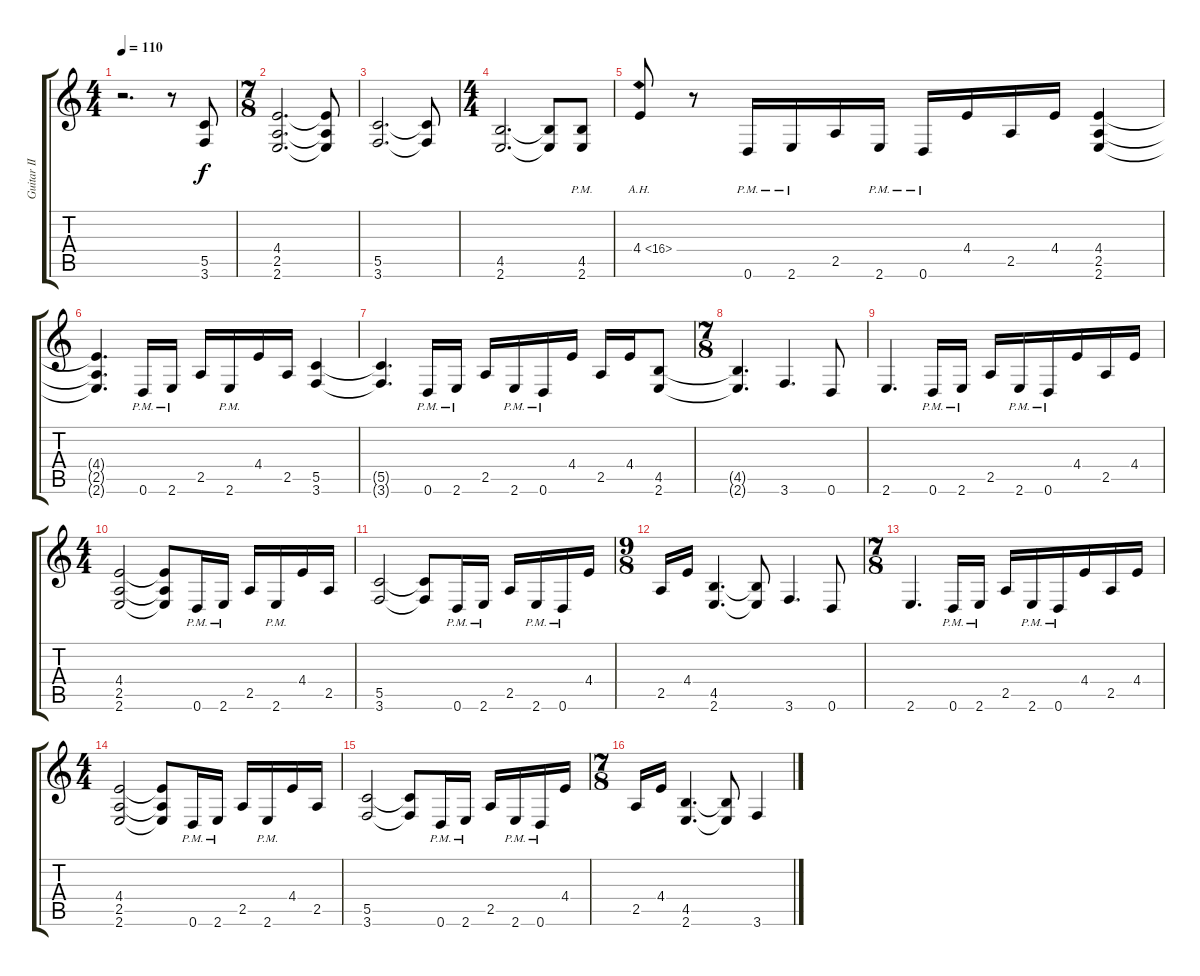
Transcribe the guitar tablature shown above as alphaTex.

\track ("Guitar II" "Guitar II") {instrument distortionguitar}
\staff {score tabs}
\tuning (D4 A3 F3 C3 G2 D2) {hide}
\ts (4 4)
\tempo 110
\clef g2
\ks c
r.2{d dy f instrument distortionguitar} r.8 (5.5 3.6).8 |
\ts (7 8)
(4.4 2.5 2.6).2{d} (4.4{t} 2.5{t} 2.6{t}).8 |
(5.5 3.6).2{d} (5.5{t} 3.6{t}).8 |
\ts (4 4)
(4.5 2.6).2{d} (4.5{t} 2.6{t}).8 (4.5{pm} 2.6{pm}).8 |
4.4{ah 12}.8 r.8 0.6{pm}.16 2.6{pm}.16 2.5.16 2.6{pm}.16 0.6{pm}.16 4.4.16 2.5.16 4.4.16 (4.4 2.5 2.6).4 |
(4.4{t} 2.5{t} 2.6{t}).4{d} 0.6{pm}.16 2.6{pm}.16 2.5.16 2.6{pm}.16 4.4.16 2.5.16 (5.5 3.6).4 |
(5.5{t} 3.6{t}).4{d} 0.6{pm}.16 2.6{pm}.16 2.5.16 2.6{pm}.16 0.6{pm}.16 4.4.16 2.5.16 4.4.16 (4.5 2.6).8 |
\ts (7 8)
(4.5{t} 2.6{t}).4{d} 3.6.4{d} 0.6.8 |
2.6.4{d} 0.6{pm}.16 2.6{pm}.16 2.5.16 2.6{pm}.16 0.6{pm}.16 4.4.16 2.5.16 4.4.16 |
\ts (4 4)
(4.4 2.5 2.6).2 (4.4{t} 2.5{t} 2.6{t}).8 0.6{pm}.16 2.6{pm}.16 2.5.16 2.6{pm}.16 4.4.16 2.5.16 |
(5.5 3.6).2 (5.5{t} 3.6{t}).8 0.6{pm}.16 2.6{pm}.16 2.5.16 2.6{pm}.16 0.6{pm}.16 4.4.16 |
\ts (9 8)
2.5.16 4.4.16 (4.5 2.6).4{d} (4.5{t} 2.6{t}).8 3.6.4{d} 0.6.8 |
\ts (7 8)
2.6.4{d} 0.6{pm}.16 2.6{pm}.16 2.5.16 2.6{pm}.16 0.6{pm}.16 4.4.16 2.5.16 4.4.16 |
\ts (4 4)
(4.4 2.5 2.6).2 (4.4{t} 2.5{t} 2.6{t}).8 0.6{pm}.16 2.6{pm}.16 2.5.16 2.6{pm}.16 4.4.16 2.5.16 |
(5.5 3.6).2 (5.5{t} 3.6{t}).8 0.6{pm}.16 2.6{pm}.16 2.5.16 2.6{pm}.16 0.6{pm}.16 4.4.16 |
\ts (7 8)
2.5.16 4.4.16 (4.5 2.6).4{d} (4.5{t} 2.6{t}).8 3.6.4
